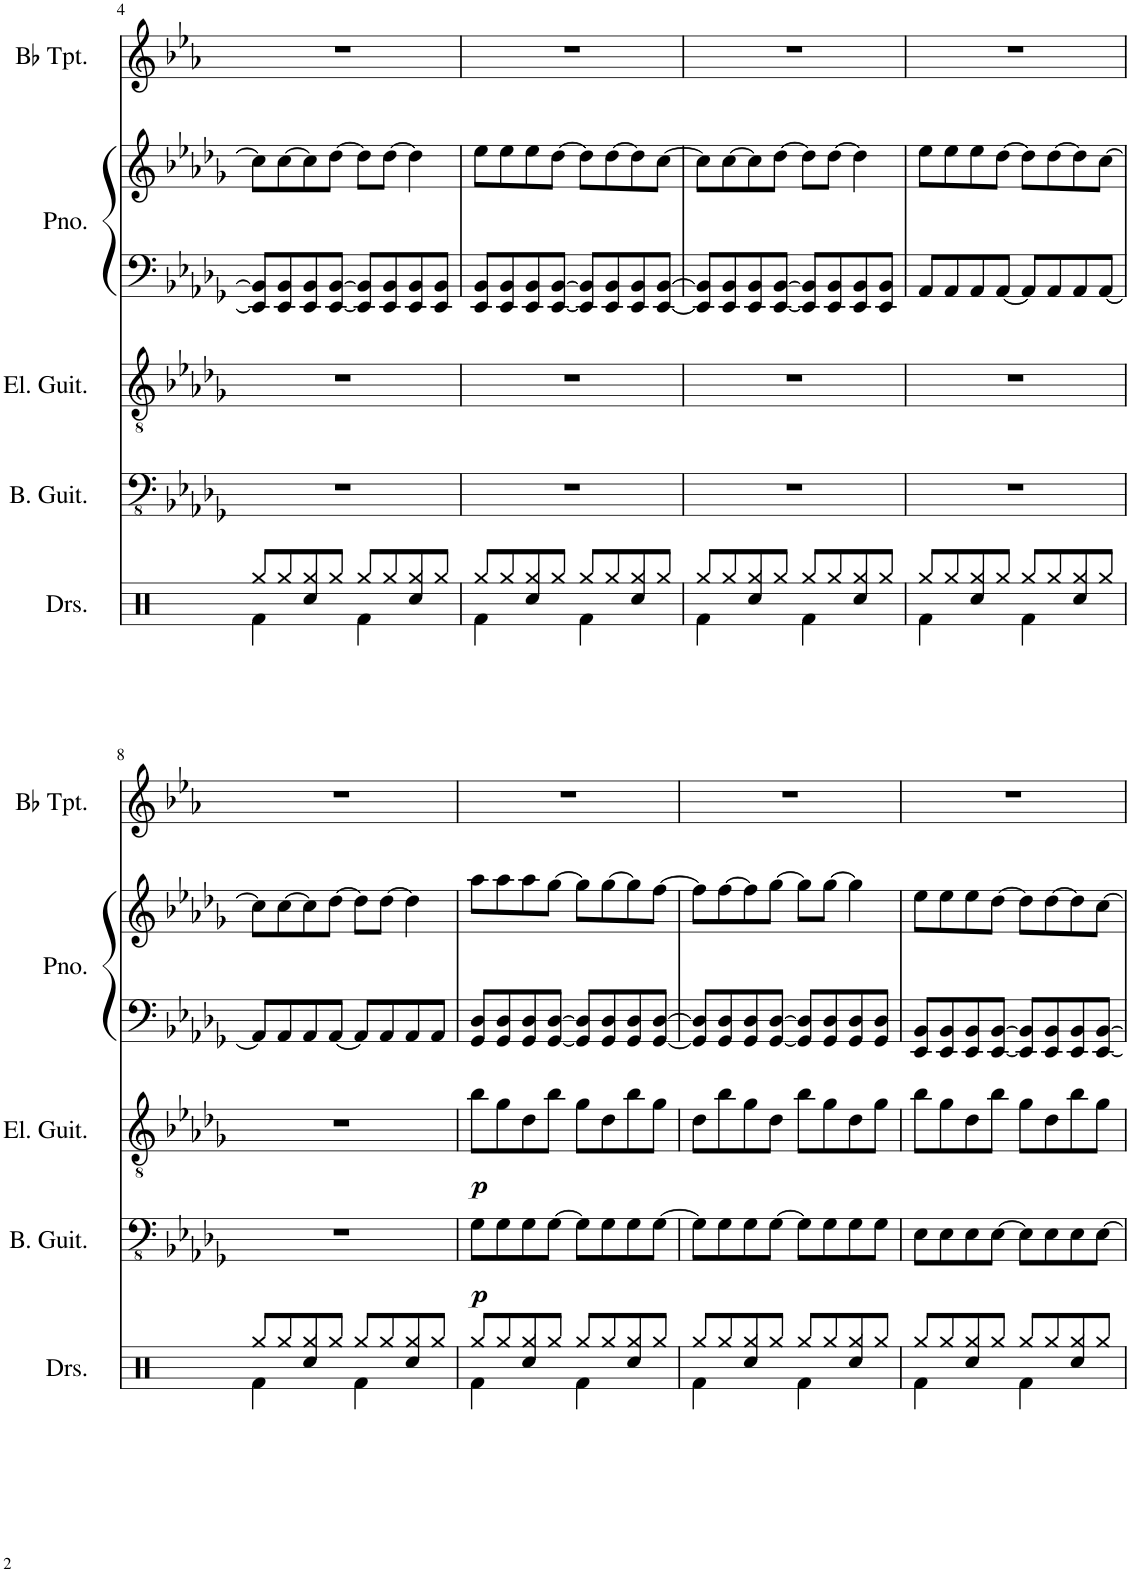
**kern	**kern	**dynam	**kern	**dynam	**kern	**kern	**kern
*part5	*part4	*part4	*part3	*part3	*part2	*part2	*part1
*staff6	*staff5	*staff5	*staff4	*staff4	*staff3	*staff2	*staff1
*I"Drumset	*I"Bass Guitar	*	*I"Electric Guitar	*	*I"Piano	*	*I"Bb Trumpet
*I'Drs.	*I'B. Guit.	*	*I'El. Guit.	*	*I'Pno.	*	*I'Bb Tpt.
!!LO:PB:g=z
*clefX	*clefFv4	*	*clefGv2	*	*clefF4	*clefG2	*clefG2
*	*	*	*	*	*	*	*Trd1c2
*k[]	*k[b-e-a-d-g-]	*	*k[b-e-a-d-g-]	*	*k[b-e-a-d-g-]	*k[b-e-a-d-g-]	*k[b-e-a-]
*M4/4	*M4/4	*	*M4/4	*	*M4/4	*M4/4	*M4/4
=4	=4	=4	=4	=4	=4	=4	=4
*^	*	*	*	*	*	*	*
4Rf\	8Rgg/L	1r	.	1r	.	8EE-/] 8BB-/]L	8cc\L]	1r
.	8Rgg/	.	.	.	.	8EE-/ 8BB-/	[8cc\	.
4Rcc/	8Rgg/	.	.	.	.	8EE-/ 8BB-/	8cc\]	.
.	8Rgg/J	.	.	.	.	[8EE-/ [8BB-/J	[8dd-\J	.
4Rf\	8Rgg/L	.	.	.	.	8EE-/] 8BB-/]L	8dd-\L]	.
.	8Rgg/	.	.	.	.	8EE-/ 8BB-/	[8dd-\J	.
4Rcc/	8Rgg/	.	.	.	.	8EE-/ 8BB-/	4dd-\]	.
.	8Rgg/J	.	.	.	.	8EE-/ 8BB-/J	.	.
=5	=5	=5	=5	=5	=5	=5	=5	=5
4Rf\	8Rgg/L	1r	.	1r	.	8EE-/ 8BB-/L	8ee-\L	1r
.	8Rgg/	.	.	.	.	8EE-/ 8BB-/	8ee-\	.
4Rcc/	8Rgg/	.	.	.	.	8EE-/ 8BB-/	8ee-\	.
.	8Rgg/J	.	.	.	.	[8EE-/ [8BB-/J	[8dd-\J	.
4Rf\	8Rgg/L	.	.	.	.	8EE-/] 8BB-/]L	8dd-\L]	.
.	8Rgg/	.	.	.	.	8EE-/ 8BB-/	[8dd-\	.
4Rcc/	8Rgg/	.	.	.	.	8EE-/ 8BB-/	8dd-\]	.
.	8Rgg/J	.	.	.	.	[8EE-/ [8BB-/J	[8cc\J	.
=6	=6	=6	=6	=6	=6	=6	=6	=6
4Rf\	8Rgg/L	1r	.	1r	.	8EE-/] 8BB-/]L	8cc\L]	1r
.	8Rgg/	.	.	.	.	8EE-/ 8BB-/	[8cc\	.
4Rcc/	8Rgg/	.	.	.	.	8EE-/ 8BB-/	8cc\]	.
.	8Rgg/J	.	.	.	.	[8EE-/ [8BB-/J	[8dd-\J	.
4Rf\	8Rgg/L	.	.	.	.	8EE-/] 8BB-/]L	8dd-\L]	.
.	8Rgg/	.	.	.	.	8EE-/ 8BB-/	[8dd-\J	.
4Rcc/	8Rgg/	.	.	.	.	8EE-/ 8BB-/	4dd-\]	.
.	8Rgg/J	.	.	.	.	8EE-/ 8BB-/J	.	.
=7	=7	=7	=7	=7	=7	=7	=7	=7
4Rf\	8Rgg/L	1r	.	1r	.	8AA-/L	8ee-\L	1r
.	8Rgg/	.	.	.	.	8AA-/	8ee-\	.
4Rcc/	8Rgg/	.	.	.	.	8AA-/	8ee-\	.
.	8Rgg/J	.	.	.	.	[8AA-/J	[8dd-\J	.
4Rf\	8Rgg/L	.	.	.	.	8AA-/L]	8dd-\L]	.
.	8Rgg/	.	.	.	.	8AA-/	[8dd-\	.
4Rcc/	8Rgg/	.	.	.	.	8AA-/	8dd-\]	.
.	8Rgg/J	.	.	.	.	[8AA-/J	[8cc\J	.
!!LO:LB:g=z
=8	=8	=8	=8	=8	=8	=8	=8	=8
4Rf\	8Rgg/L	1r	.	1r	.	8AA-/L]	8cc\L]	1r
.	8Rgg/	.	.	.	.	8AA-/	[8cc\	.
4Rcc/	8Rgg/	.	.	.	.	8AA-/	8cc\]	.
.	8Rgg/J	.	.	.	.	[8AA-/J	[8dd-\J	.
4Rf\	8Rgg/L	.	.	.	.	8AA-/L]	8dd-\L]	.
.	8Rgg/	.	.	.	.	8AA-/	[8dd-\J	.
4Rcc/	8Rgg/	.	.	.	.	8AA-/	4dd-\]	.
.	8Rgg/J	.	.	.	.	8AA-/J	.	.
=9	=9	=9	=9	=9	=9	=9	=9	=9
!	!	!	!LO:DY:b	!	!LO:DY:b	!	!	!
4Rf\	8Rgg/L	8GG-\L	p	8b-\L	p	8GG-/ 8D-/L	8aa-\L	1r
.	8Rgg/	8GG-\	.	8g-\	.	8GG-/ 8D-/	8aa-\	.
4Rcc/	8Rgg/	8GG-\	.	8d-\	.	8GG-/ 8D-/	8aa-\	.
.	8Rgg/J	[8GG-\J	.	8b-\J	.	[8GG-/ [8D-/J	[8gg-\J	.
4Rf\	8Rgg/L	8GG-\L]	.	8g-\L	.	8GG-/] 8D-/]L	8gg-\L]	.
.	8Rgg/	8GG-\	.	8d-\	.	8GG-/ 8D-/	[8gg-\	.
4Rcc/	8Rgg/	8GG-\	.	8b-\	.	8GG-/ 8D-/	8gg-\]	.
.	8Rgg/J	[8GG-\J	.	8g-\J	.	[8GG-/ [8D-/J	[8ff\J	.
=10	=10	=10	=10	=10	=10	=10	=10	=10
4Rf\	8Rgg/L	8GG-\L]	.	8d-\L	.	8GG-/] 8D-/]L	8ff\L]	1r
.	8Rgg/	8GG-\	.	8b-\	.	8GG-/ 8D-/	[8ff\	.
4Rcc/	8Rgg/	8GG-\	.	8g-\	.	8GG-/ 8D-/	8ff\]	.
.	8Rgg/J	[8GG-\J	.	8d-\J	.	[8GG-/ [8D-/J	[8gg-\J	.
4Rf\	8Rgg/L	8GG-\L]	.	8b-\L	.	8GG-/] 8D-/]L	8gg-\L]	.
.	8Rgg/	8GG-\	.	8g-\	.	8GG-/ 8D-/	[8gg-\J	.
4Rcc/	8Rgg/	8GG-\	.	8d-\	.	8GG-/ 8D-/	4gg-\]	.
.	8Rgg/J	8GG-\J	.	8g-\J	.	8GG-/ 8D-/J	.	.
=11	=11	=11	=11	=11	=11	=11	=11	=11
4Rf\	8Rgg/L	8EE-\L	.	8b-\L	.	8EE-/ 8BB-/L	8ee-\L	1r
.	8Rgg/	8EE-\	.	8g-\	.	8EE-/ 8BB-/	8ee-\	.
4Rcc/	8Rgg/	8EE-\	.	8d-\	.	8EE-/ 8BB-/	8ee-\	.
.	8Rgg/J	[8EE-\J	.	8b-\J	.	[8EE-/ [8BB-/J	[8dd-\J	.
4Rf\	8Rgg/L	8EE-\L]	.	8g-\L	.	8EE-/] 8BB-/]L	8dd-\L]	.
.	8Rgg/	8EE-\	.	8d-\	.	8EE-/ 8BB-/	[8dd-\	.
4Rcc/	8Rgg/	8EE-\	.	8b-\	.	8EE-/ 8BB-/	8dd-\]	.
.	8Rgg/J	[8EE-\J	.	8g-\J	.	[8EE-/ [8BB-/J	[8cc\J	.
*v	*v	*	*	*	*	*	*	*
=	=	=	=	=	=	=	=
*-	*-	*-	*-	*-	*-	*-	*-
